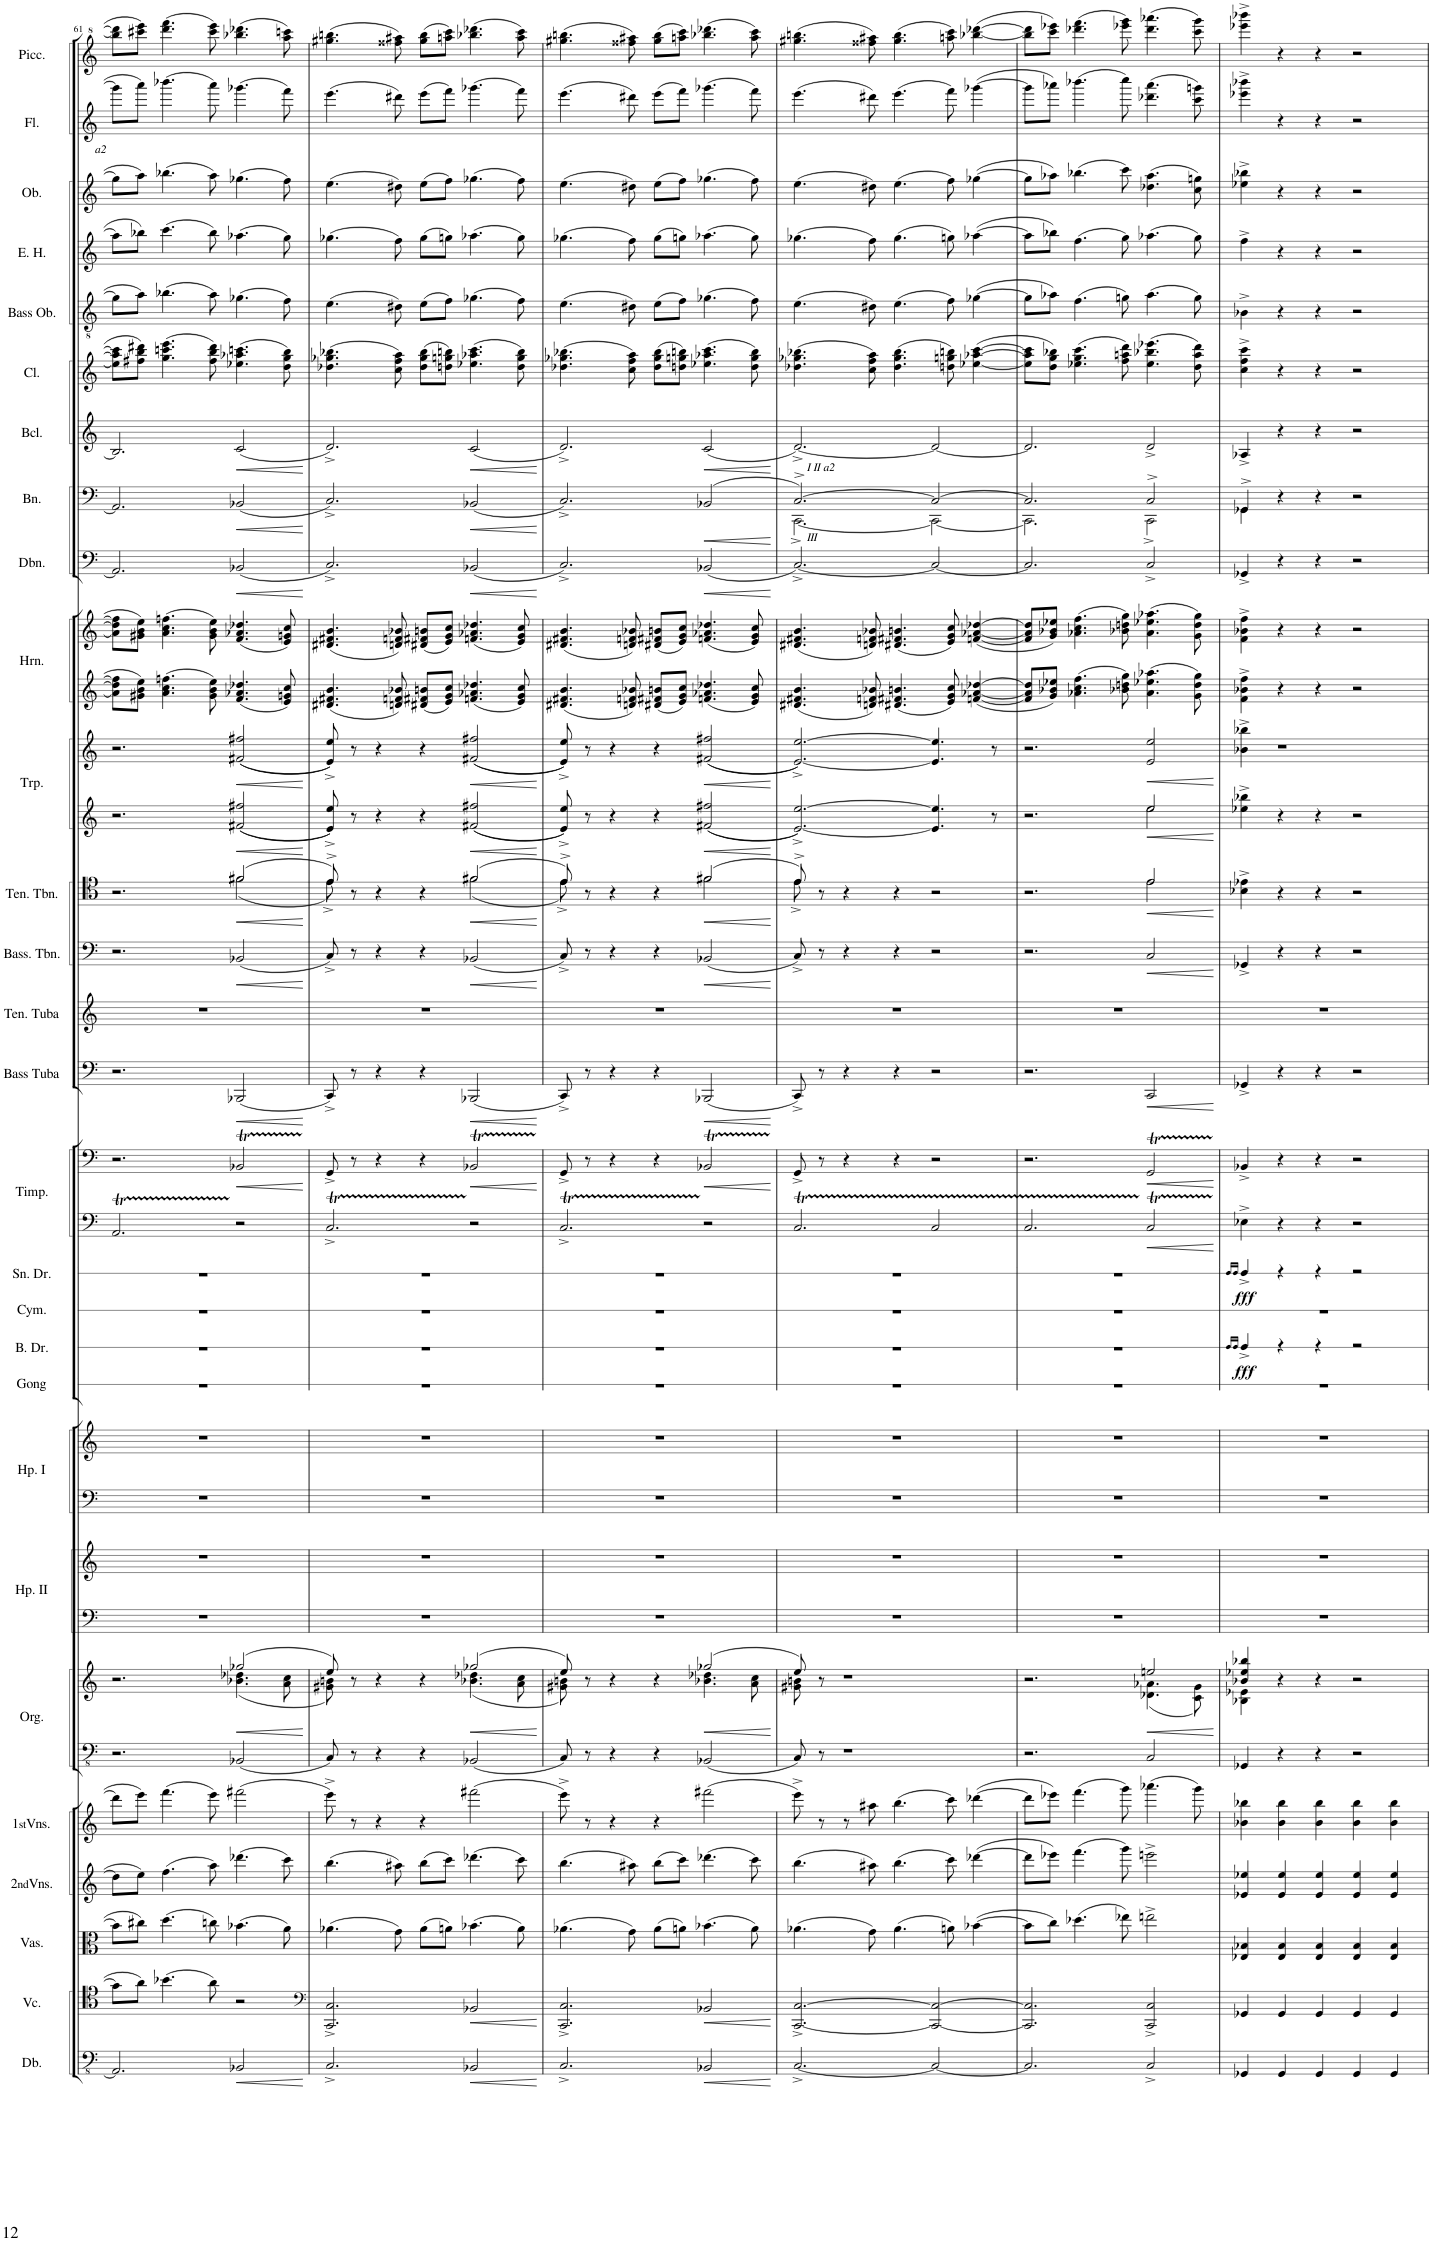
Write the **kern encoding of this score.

**kern	**dynam	**kern	**dynam	**kern	**kern	**kern	**kern	**kern	**dynam	**kern	**kern	**kern	**kern	**kern	**kern	**dynam	**kern	**kern	**dynam	**kern	**kern	**dynam	**kern	**dynam	**kern	**kern	**dynam	**kern	**dynam	**kern	**dynam	**kern	**dynam	**kern	**kern	**kern	**dynam	**kern	**dynam	**kern	**dynam	**kern	**kern	**kern	**kern	**kern	**kern
*part34	*part34	*part33	*part33	*part32	*part31	*part30	*part29	*part28	*part28	*part27	*part26	*part25	*part24	*part23	*part22	*part22	*part21	*part20	*part20	*part19	*part18	*part18	*part17	*part17	*part16	*part15	*part15	*part14	*part14	*part13	*part13	*part12	*part12	*part11	*part10	*part9	*part9	*part8	*part8	*part7	*part7	*part6	*part5	*part4	*part3	*part2	*part1
*staff34	*staff34	*staff33	*staff33	*staff32	*staff31	*staff30	*staff29	*staff28	*staff28	*staff27	*staff26	*staff25	*staff24	*staff23	*staff22	*staff22	*staff21	*staff20	*staff20	*staff19	*staff18	*staff18	*staff17	*staff17	*staff16	*staff15	*staff15	*staff14	*staff14	*staff13	*staff13	*staff12	*staff12	*staff11	*staff10	*staff9	*staff9	*staff8	*staff8	*staff7	*staff7	*staff6	*staff5	*staff4	*staff3	*staff2	*staff1
*I"Doublebasses	*	*I"Violoncellos	*	*I"Violas	*I"2ndViolins	*I"1stViolins	*I"Organ	*I"Organ	*	*I"Harp II	*I"Harp II	*I"Harp I	*I"Harp I	*I"Gong	*I"Bass Drum	*	*I"Cymbal	*I"Side Drum	*	*I"6 Timpani (two players)	*I"6 Timpani (two players)	*	*I"Bass Tuba	*	*I"Tenor Tuba in Bb	*I"Bass Trombone	*	*I"2 Tenor Trombones	*	*I"4 Trumpets in C	*	*I"4 Trumpets in C	*	*I"6 Horns in F	*I"6 Horns in F	*I"Double Bassoon	*	*I"3 Bassoons	*	*I"Bass Clarinet in Bb	*	*I"3 Clarinets in Bb	*I"Bass Oboe	*I"English Horn	*I"2 Oboes	*I"2 Flutes	*I"2 Piccolos
*I'Db.	*	*I'Vc.	*	*I'Vas.	*I'2ndVns.	*I'1stVns.	*I'Org.	*I'Org.	*	*I'Hp. II	*I'Hp. II	*I'Hp. I	*I'Hp. I	*I'Gong	*I'B. Dr.	*	*I'Cym.	*	*	*I'Timp.	*I'Timp.	*	*I'Bass Tuba	*	*I'Ten. Tuba	*I'Bass. Tbn.	*	*I'Ten. Tbn.	*	*I'Trp.	*	*I'Trp.	*	*I'Hrn.	*I'Hrn.	*I'Dbn.	*	*I'Bn.	*	*I'Bcl.	*	*I'Cl.	*I'Bass Ob.	*I'E. H.	*I'Ob.	*I'Fl.	*I'Picc.
!!LO:PB:g=z
*clefFv4	*	*clefC4	*	*clefC3	*clefG2	*clefG2	*clefFv4	*clefG2	*	*clefF4	*clefG2	*clefF4	*clefG2	*clefX	*clefX	*	*clefX	*clefX	*	*clefF4	*clefF4	*	*clefF4	*	*clefG2	*clefF4	*	*clefC4	*	*clefG2	*	*clefG2	*	*clefG2	*clefG2	*clefF4	*	*clefF4	*	*clefG2	*	*clefG2	*clefGv2	*clefG2	*clefG2	*clefG2	*clefG^2
*Trd7c12	*	*	*	*	*	*	*	*	*	*	*	*	*	*	*	*	*	*	*	*	*	*	*	*	*Trd8c14	*	*	*	*	*	*	*	*	*Trd4c7	*Trd4c7	*Trd7c12	*	*	*	*Trd8c14	*	*Trd1c2	*	*Trd4c7	*	*	*Trd-7c-12
*k[]	*	*k[]	*	*k[]	*k[]	*k[]	*k[]	*k[]	*	*k[]	*k[]	*k[]	*k[]	*k[]	*k[]	*	*k[]	*k[]	*	*k[]	*k[]	*	*k[]	*	*k[]	*k[]	*	*k[]	*	*k[]	*	*k[]	*	*k[]	*k[]	*k[]	*	*k[]	*	*k[]	*	*k[]	*k[]	*k[]	*k[]	*k[]	*k[]
*M5/4	*	*M5/4	*	*M5/4	*M5/4	*M5/4	*M5/4	*M5/4	*	*M5/4	*M5/4	*M5/4	*M5/4	*M5/4	*M5/4	*	*M5/4	*M5/4	*	*M5/4	*M5/4	*	*M5/4	*	*M5/4	*M5/4	*	*M5/4	*	*M5/4	*	*M5/4	*	*M5/4	*M5/4	*M5/4	*	*M5/4	*	*M5/4	*	*M5/4	*M5/4	*M5/4	*M5/4	*M5/4	*M5/4
=61	=61	=61	=61	=61	=61	=61	=61	=61	=61	=61	=61	=61	=61	=61	=61	=61	=61	=61	=61	=61	=61	=61	=61	=61	=61	=61	=61	=61	=61	=61	=61	=61	=61	=61	=61	=61	=61	=61	=61	=61	=61	=61	=61	=61	=61	=61	=61
*	*	*	*	*	*	*	*	*^	*	*	*	*	*	*	*	*	*	*	*	*	*	*	*	*	*	*	*	*^	*	*	*	*	*	*	*	*	*	*	*	*	*	*	*	*	*	*	*
!	!	!	!	!	!	!	!	!	!	!	!	!	!	!	!	!	!	!	!	!	!	!	!	!	!	!	!	!	!	!	!	!	!	!	!	!	!	!	!	!	!	!	!	!	!	!	!LO:TX:a:i:t=a2	!	!
2.AAA/]	.	8g\L]	.	8b\L]	8dd\L]	8ddd\L]	2.r	2.r	2.ryy	.	4%5r	4%5r	4%5r	4%5r	4%5r	4%5r	.	4%5r	4%5r	.	2.AAT/	2.r	.	2.r	.	4%5r	2.r	.	2.r	2.ryy	.	2.r	.	2.r	.	8a\] 8dd\] 8ff#\]L	8a\] 8dd\] 8ff#\]L	2.AA/]	.	2.AA/]	.	2.B/]	.	8ee\] 8aa\] 8ccc#\]L	8g\L]	8aa\L]	8gg\L]	8ggg\L]	8bbb\] 8dddd\]L
.	.	8a\J	.	8cc#X\J	8ee\J	8eee\J	.	.	.	.	.	.	.	.	.	.	.	.	.	.	.	.	.	.	.	.	.	.	.	.	.	.	.	.	.	8g#X\ 8b\ 8ee\J	8g#X\ 8b\ 8ee\J	.	.	.	.	.	.	8ff#X\ 8bb\ 8ddd#X\J	8a\J	8bb-X\J	8aa\J	8aaa\J	8cccc#X\ 8eeee\J
.	.	(4.b-X\	.	(4.dd\	(4.ff\	(4.fff\	.	.	.	.	.	.	.	.	.	.	.	.	.	.	.	.	.	.	.	.	.	.	.	.	.	.	.	.	.	4.a\ 4.cc\ 4.ffn\	(4.a\ 4.cc\ 4.ffn\	.	.	.	.	.	.	(4.gg\ 4.cccn\ 4.eee\	(4.b-X\	(4.ccc\	(4.bb-X\	(4.bbb-X\	(4.dddd\ 4.ffff\
.	.	8a\)	.	8ccn\)	8aa\)	8eee\)	.	.	.	.	.	.	.	.	.	.	.	.	.	.	.	.	.	.	.	.	.	.	.	.	.	.	.	.	.	8g#\ 8b\ 8ee\	8g#\ 8b\ 8ee\)	.	.	.	.	.	.	8ff#\ 8bb\ 8ddd#\)	8a\)	8bb-\)	8aa\)	8aaa\)	8cccc#\ 8eeee\)
!	!LO:HP:b	!	!	!	!	!	!	!	!	!LO:HP:b	!	!	!	!	!	!	!	!	!	!	!	!	!LO:HP:b	!	!LO:HP:b	!	!	!LO:HP:b	!	!	!LO:HP:b	!	!LO:HP:b	!	!LO:HP:b	!	!	!	!LO:HP:b	!	!LO:HP:b	!	!LO:HP:b	!	!	!	!	!	!
2BBB-X/	<	2r	.	(4.b-X\	(4.ddd-X\	(2fff#X\	2BBB-X/	(2gg-X/	(4.b-X\ 4.dd-X\	<	.	.	.	.	.	.	.	.	.	.	2r	2BB-XT/	<	(2BBB-X/	<	.	(2BB-X/	<	(2f#X/	(2f#\	<	2f#X/ 2ff#X/	<	((2f#X/ 2ff#X/	<	4.f/ 4.a-X/ 4.dd-X/	(4.f/ 4.a-X/ 4.dd-X/	(2BB-X/	<	(2BB-X/	<	(2c/	<	(4.ee-X\ 4.aa-X\ 4.cccn\	(4.g-X\	(4.aa-X\	(4.gg-X\	(4.ggg-X\	(4.bbb-X\ 4.dddd-X\
.	.	.	.	8a\)	8ccc\)	.	.	.	8a\ 8cc\	.	.	.	.	.	.	.	.	.	.	.	.	.	.	.	.	.	.	.	.	.	.	.	.	.	.	8e/ 8gn/ 8cc/	8e/ 8gn/ 8cc/)	.	.	.	.	.	.	8dd\ 8gg\ 8bb\)	8f\)	8gg\)	8ff\)	8fff\)	8aaa\ 8ccccn\)
*	*	*	*	*	*	*	*	*v	*v	*	*	*	*	*	*	*	*	*	*	*	*	*	*	*	*	*	*	*	*v	*v	*	*	*	*	*	*	*	*	*	*	*	*	*	*	*	*	*	*	*
.	.	.	.	.	.	.	.	.	.	.	.	.	.	.	.	.	.	.	.	.	.	.	.	.	.	.	.	.	.	.	.	.	[	.	.	.	[	.	[	.	[	.	.	.	.	.	.
=62	=62	=62	=62	=62	=62	=62	=62	=62	=62	=62	=62	=62	=62	=62	=62	=62	=62	=62	=62	=62	=62	=62	=62	=62	=62	=62	=62	=62	=62	=62	=62	=62	=62	=62	=62	=62	=62	=62	=62	=62	=62	=62	=62	=62	=62	=62	=62
*	*	*clefF4	*	*	*	*	*	*	*	*	*	*	*	*	*	*	*	*	*	*	*	*	*	*	*	*	*	*	*	*	*	*	*	*	*	*	*	*	*	*	*	*	*	*	*	*	*
*	*	*	*	*	*	*	*	*^	*	*	*	*	*	*	*	*	*	*	*	*	*	*	*	*	*	*	*	*^	*	*	*	*	*	*	*	*	*	*	*	*	*	*	*	*	*	*	*
2.CC^/	.	2.CC/^ 2.C/^	.	(4.a-X\	(4.bb\	8eee^\)	8CC/	8ee/)	8g#X\ 8bn\)	.	4%5r	4%5r	4%5r	4%5r	4%5r	4%5r	.	4%5r	4%5r	.	2.CT^/	8GG^/	.	8CC^/)	.	4%5r	8C^/)	.	8e^/)	8e^\)	.	8e/^ 8ee/^	.	8e/^ 8ee/^))	.	4.d#X/ 4.f#X/ 4.b/	(4.d#X/ 4.f#X/ 4.b/	2.C^/)	.	2.C^/)	.	2.d^/)	.	(4.dd-X\ 4.gg-X\ 4.bb-X\	(4.e\	(4.gg-X\	(4.ee\	(4.eee\	(4.ggg#X\ 4.bbbn\
.	.	.	.	.	.	8r	8r	8r	8ryy	.	.	.	.	.	.	.	.	.	.	.	.	8r	.	8r	.	.	8r	.	8r	8ryy	.	8r	.	8r	.	.	.	.	.	.	.	.	.	.	.	.	.	.	.
*	*	*	*	*	*	*	*	*v	*v	*	*	*	*	*	*	*	*	*	*	*	*	*	*	*	*	*	*	*	*v	*v	*	*	*	*	*	*	*	*	*	*	*	*	*	*	*	*	*	*	*
.	.	.	.	.	.	4r	4r	4r	.	.	.	.	.	.	.	.	.	.	.	.	4r	.	4r	.	.	4r	.	4r	.	4r	.	4r	.	.	.	.	.	.	.	.	.	.	.	.	.	.	.
.	.	.	.	8g\)	8aa#X\)	.	.	.	.	.	.	.	.	.	.	.	.	.	.	.	.	.	.	.	.	.	.	.	.	.	.	.	.	8dn/ 8fn/ 8b-X/	8dn/ 8fn/ 8b-X/)	.	.	.	.	.	.	8cc\ 8ff\ 8aa\)	8d#X\)	8ff\)	8dd#X\)	8ddd#X\)	8fff##X\ 8aaa#X\)
.	.	.	.	(8a-\L	(8bb\L	4r	4r	4r	.	.	.	.	.	.	.	.	.	.	.	.	4r	.	4r	.	.	4r	.	4r	.	4r	.	4r	.	8d#X/ 8f#X/ 8bn/L	(8d#X/ 8f#X/ 8bn/L	.	.	.	.	.	.	(8dd-\ 8gg-\ 8bb-\L	(8e\L	(8gg-\L	(8ee\L	(8eee\L	(8ggg#\ 8bbb\L
.	.	.	.	8an\J)	8ccc\J)	.	.	.	.	.	.	.	.	.	.	.	.	.	.	.	.	.	.	.	.	.	.	.	.	.	.	.	.	8e/ 8g/ 8cc/J	8e/ 8g/ 8cc/J)	.	.	.	.	.	.	8ddn\ 8ggn\ 8bbn\J)	8f\J)	8ggn\J)	8ff\J)	8fff\J)	8aaan\ 8cccc\J)
!	!LO:HP:b	!	!LO:HP:b	!	!	!	!	!	!LO:HP:b	!	!	!	!	!	!	!	!	!	!	!	!	!LO:HP:b	!	!LO:HP:b	!	!	!LO:HP:b	!	!LO:HP:b	!	!LO:HP:b	!	!LO:HP:b	!	!	!	!LO:HP:b	!	!LO:HP:b	!	!LO:HP:b	!	!	!	!	!	!
*	*	*	*	*	*	*	*	*^	*	*	*	*	*	*	*	*	*	*	*	*	*	*	*	*	*	*	*	*^	*	*	*	*	*	*	*	*	*	*	*	*	*	*	*	*	*	*	*
2BBB-X/	<	2BB-X/	<	(4.b-X\	(4.ddd-X\	(2fff#X\	2BBB-X/	(2gg-X/	(4.b-X\ 4.dd-X\	<	.	.	.	.	.	.	.	.	.	.	2r	2BB-XT/	<	(2BBB-X/	<	.	(2BB-X/	<	(2f#X/	(2f#\	<	2f#X/ 2ff#X/	<	((2f#X/ 2ff#X/	<	4.fn/ 4.a-X/ 4.dd-X/	(4.fn/ 4.a-X/ 4.dd-X/	(2BB-X/	<	(2BB-X/	<	(2c/	<	(4.ee-X\ 4.aa-X\ 4.ccc\	(4.g-X\	(4.aa-X\	(4.gg-X\	(4.ggg-X\	(4.bbb-X\ 4.dddd-X\
.	.	.	.	8a\)	8ccc\)	.	.	.	8a\ 8cc\	.	.	.	.	.	.	.	.	.	.	.	.	.	.	.	.	.	.	.	.	.	.	.	.	.	.	8e/ 8g/ 8cc/	8e/ 8g/ 8cc/)	.	.	.	.	.	.	8dd\ 8gg\ 8bb\)	8f\)	8gg\)	8ff\)	8fff\)	8aaa\ 8cccc\)
*	*	*	*	*	*	*	*	*v	*v	*	*	*	*	*	*	*	*	*	*	*	*	*	*	*	*	*	*	*	*v	*v	*	*	*	*	*	*	*	*	*	*	*	*	*	*	*	*	*	*	*
.	[	.	.	.	.	.	.	.	[	.	.	.	.	.	.	.	.	.	.	.	.	[	.	[	.	.	[	.	[	.	.	.	[ [	.	.	.	[	.	[	.	[	.	.	.	.	.	.
=63	=63	=63	=63	=63	=63	=63	=63	=63	=63	=63	=63	=63	=63	=63	=63	=63	=63	=63	=63	=63	=63	=63	=63	=63	=63	=63	=63	=63	=63	=63	=63	=63	=63	=63	=63	=63	=63	=63	=63	=63	=63	=63	=63	=63	=63	=63	=63
*	*	*	*	*	*	*	*	*^	*	*	*	*	*	*	*	*	*	*	*	*	*	*	*	*	*	*	*	*^	*	*	*	*	*	*	*	*	*	*	*	*	*	*	*	*	*	*	*
2.CC^/	.	2.CC/^ 2.C/^	.	(4.a-X\	(4.bb\	8eee^\)	8CC/	8ee/)	8g#X\ 8bn\)	.	4%5r	4%5r	4%5r	4%5r	4%5r	4%5r	.	4%5r	4%5r	.	2.CT^/	8GG^/	.	8CC^/)	.	4%5r	8C^/)	.	8e^/)	8e^\)	.	8e/^ 8ee/^	.	8e/^ 8ee/^))	.	4.d#X/ 4.f#X/ 4.b/	(4.d#X/ 4.f#X/ 4.b/	2.C^/)	.	2.C^/)	.	2.d^/)	.	(4.dd-X\ 4.gg-X\ 4.bb-X\	(4.e\	(4.gg-X\	(4.ee\	(4.eee\	(4.ggg#X\ 4.bbbn\
.	.	.	.	.	.	8r	8r	8r	8ryy	.	.	.	.	.	.	.	.	.	.	.	.	8r	.	8r	.	.	8r	.	8r	8ryy	.	8r	.	8r	.	.	.	.	.	.	.	.	.	.	.	.	.	.	.
*	*	*	*	*	*	*	*	*v	*v	*	*	*	*	*	*	*	*	*	*	*	*	*	*	*	*	*	*	*	*v	*v	*	*	*	*	*	*	*	*	*	*	*	*	*	*	*	*	*	*	*
.	.	.	.	.	.	4r	4r	4r	.	.	.	.	.	.	.	.	.	.	.	.	4r	.	4r	.	.	4r	.	4r	.	4r	.	4r	.	.	.	.	.	.	.	.	.	.	.	.	.	.	.
.	.	.	.	8g\)	8aa#X\)	.	.	.	.	.	.	.	.	.	.	.	.	.	.	.	.	.	.	.	.	.	.	.	.	.	.	.	.	8dn/ 8fn/ 8b-X/	8dn/ 8fn/ 8b-X/)	.	.	.	.	.	.	8cc\ 8ff\ 8aa\)	8d#X\)	8ff\)	8dd#X\)	8ddd#X\)	8fff##X\ 8aaa#X\)
.	.	.	.	(8a-\L	(8bb\L	4r	4r	4r	.	.	.	.	.	.	.	.	.	.	.	.	4r	.	4r	.	.	4r	.	4r	.	4r	.	4r	.	8d#X/ 8f#X/ 8bn/L	(8d#X/ 8f#X/ 8bn/L	.	.	.	.	.	.	(8dd-\ 8gg-\ 8bb-\L	(8e\L	(8gg-\L	(8ee\L	(8eee\L	(8ggg#\ 8bbb\L
.	.	.	.	8an\J)	8ccc\J)	.	.	.	.	.	.	.	.	.	.	.	.	.	.	.	.	.	.	.	.	.	.	.	.	.	.	.	.	8e/ 8g/ 8cc/J	8e/ 8g/ 8cc/J)	.	.	.	.	.	.	8ddn\ 8ggn\ 8bbn\J)	8f\J)	8ggn\J)	8ff\J)	8fff\J)	8aaan\ 8cccc\J)
!	!	!	!	!	!	!	!	!	!LO:HP:b	!	!	!	!	!	!	!	!	!	!	!	!	!LO:HP:b	!	!LO:HP:b	!	!	!LO:HP:b	!	!LO:HP:b	!	!LO:HP:b	!	!LO:HP:b	!	!	!	!LO:HP:b	!	!LO:HP:b	!	!LO:HP:b	!	!	!	!	!	!
*	*	*	*	*	*	*	*	*^	*	*	*	*	*	*	*	*	*	*	*	*	*	*	*	*	*	*	*	*^	*	*	*	*	*	*	*	*	*	*	*	*	*	*	*	*	*	*	*
2BBB-X/	.	2BB-X/	.	(4.b-X\	(4.ddd-X\	(2fff#X\	2BBB-X/	(2gg-X/	4.b-X\ 4.dd-X\	<	.	.	.	.	.	.	.	.	.	.	2r	2BB-XT/	<	(2BBB-X/	<	.	(2BB-X/	<	(2f#X/	2f#\	<	2f#X/ 2ff#X/	<	((2f#X/ 2ff#X/	<	4.fn/ 4.a-X/ 4.dd-X/	(4.fn/ 4.a-X/ 4.dd-X/	(2BB-X/	<	(2BB-X/	<	(2c/	<	(4.ee-X\ 4.aa-X\ 4.ccc\	(4.g-X\	(4.aa-X\	(4.gg-X\	(4.ggg-X\	(4.bbb-X\ 4.dddd-X\
.	.	.	.	8a\)	8ccc\)	.	.	.	8a\ 8cc\	.	.	.	.	.	.	.	.	.	.	.	.	.	.	.	.	.	.	.	.	.	.	.	.	.	.	8e/ 8g/ 8cc/	8e/ 8g/ 8cc/)	.	.	.	.	.	.	8dd\ 8gg\ 8bb\)	8f\)	8gg\)	8ff\)	8fff\)	8aaa\ 8cccc\)
*	*	*	*	*	*	*	*	*v	*v	*	*	*	*	*	*	*	*	*	*	*	*	*	*	*	*	*	*	*	*v	*v	*	*	*	*	*	*	*	*	*	*	*	*	*	*	*	*	*	*	*
.	[	.	[	.	.	.	.	.	[	.	.	.	.	.	.	.	.	.	.	.	.	[	.	[	.	.	[	.	[	.	.	.	[ [	.	.	.	[	.	[	.	[	.	.	.	.	.	.
=64	=64	=64	=64	=64	=64	=64	=64	=64	=64	=64	=64	=64	=64	=64	=64	=64	=64	=64	=64	=64	=64	=64	=64	=64	=64	=64	=64	=64	=64	=64	=64	=64	=64	=64	=64	=64	=64	=64	=64	=64	=64	=64	=64	=64	=64	=64	=64
*	*	*	*	*	*	*	*	*^	*	*	*	*	*	*	*	*	*	*	*	*	*	*	*	*	*	*	*	*^	*	*	*	*	*	*	*	*	*	*^	*	*	*	*	*	*	*	*	*
!	!	!	!	!	!	!	!	!	!	!	!	!	!	!	!	!	!	!	!	!	!	!	!	!	!	!	!	!	!	!	!	!	!	!	!	!	!	!	!	!LO:TX:a:i:t=I II a2	!	!	!	!	!	!	!	!	!	!
!	!	!	!	!	!	!	!	!	!	!	!	!	!	!	!	!	!	!	!	!	!	!	!	!	!	!	!	!	!	!	!	!	!	!	!	!	!	!	!	!LO:TX:b:i:t=III	!	!	!	!	!	!	!	!	!	!
[2.CC^/	.	[2.CC/^ [2.C/^	.	(4.a-X\	(4.bb\	8eee^\)	8CC/	8ee/)	8g#X\ 8bn\	.	4%5r	4%5r	4%5r	4%5r	4%5r	4%5r	.	4%5r	4%5r	.	2.CT/	8GG^/	.	8CC^/)	.	4%5r	8C^/)	.	8e^/)	8e^\	.	[2.e/^ [2.ee/^	.	[2.e/^ [2.ee/^))	.	4.d#X/ 4.f#X/ 4.b/	(4.d#X/ 4.f#X/ 4.b/	[2.C^/)	.	[2.C^/)	[2.CC^\	.	[2.d^/)	.	(4.dd-X\ 4.gg-X\ 4.bb-X\	(4.e\	(4.gg-X\	(4.ee\	(4.eee\	(4.ggg#X\ 4.bbbn\
.	.	.	.	.	.	8r	8r	8r	1ryy	.	.	.	.	.	.	.	.	.	.	.	.	8r	.	8r	.	.	8r	.	8r	1ryy	.	.	.	.	.	.	.	.	.	.	.	.	.	.	.	.	.	.	.	.
.	.	.	.	.	.	8r	1r	1r	.	.	.	.	.	.	.	.	.	.	.	.	.	4r	.	4r	.	.	4r	.	4r	.	.	.	.	.	.	.	.	.	.	.	.	.	.	.	.	.	.	.	.	.
.	.	.	.	8g\)	8aa#X\)	8aa#X\	.	.	.	.	.	.	.	.	.	.	.	.	.	.	.	.	.	.	.	.	.	.	.	.	.	.	.	.	.	8dn/ 8fn/ 8b-X/	8dn/ 8fn/ 8b-X/)	.	.	.	.	.	.	.	8cc\ 8ff\ 8aa\)	8d#X\)	8ff\)	8dd#X\)	8ddd#X\)	8fff##X\ 8aaa#X\)
.	.	.	.	(4.a-\	(4.bb\	(4.bb\	.	.	.	.	.	.	.	.	.	.	.	.	.	.	.	4r	.	4r	.	.	4r	.	4r	.	.	.	.	.	.	4.d#X/ 4.f#X/ 4.bn/	(4.d#X/ 4.f#X/ 4.bn/	.	.	.	.	.	.	.	(4.dd-\ 4.gg-\ 4.bb-\	(4.e\	(4.gg-\	(4.ee\	(4.eee\	(4.ggg#\ 4.bbb\
2CC/_	.	2CC/_ 2C/_	.	.	.	.	.	.	.	.	.	.	.	.	.	.	.	.	.	.	2C/	2r	.	2r	.	.	2r	.	2r	.	.	4.e/] 4.ee/]	.	4.e/] 4.ee/]	.	.	.	2C/_	.	2C/_	2CC\_	.	2d/_	.	.	.	.	.	.	.
.	.	.	.	8an\)	8ccc\)	8ccc\)	.	.	.	.	.	.	.	.	.	.	.	.	.	.	.	.	.	.	.	.	.	.	.	.	.	.	.	.	.	8e/ 8g/ 8cc/	8e/ 8g/ 8cc/)	.	.	.	.	.	.	.	8ddn\ 8ggn\ 8bbn\)	8f\)	8ggn\)	8ff\)	8fff\)	8aaan\ 8cccc\)
.	.	.	.	([4b-X\	([4ddd-X\	([4ddd-X\	.	.	.	.	.	.	.	.	.	.	.	.	.	.	.	.	.	.	.	.	.	.	.	.	.	.	.	.	.	[4fn/ [4a-X/ [4dd-X/	([4fn/ [4a-X/ [4dd-X/	.	.	.	.	.	.	.	([4ee-X\ [4aa-X\ [4ccc\	([4g-X\	([4aa-X\	([4gg-X\	([4ggg-X\	([4bbb-X\ [4dddd-X\
.	.	.	.	.	.	.	.	.	8ryy	.	.	.	.	.	.	.	.	.	.	.	.	.	.	.	.	.	.	.	.	8ryy	.	8r	.	8r	.	.	.	.	.	.	.	.	.	.	.	.	.	.	.	.
=65	=65	=65	=65	=65	=65	=65	=65	=65	=65	=65	=65	=65	=65	=65	=65	=65	=65	=65	=65	=65	=65	=65	=65	=65	=65	=65	=65	=65	=65	=65	=65	=65	=65	=65	=65	=65	=65	=65	=65	=65	=65	=65	=65	=65	=65	=65	=65	=65	=65	=65
*	*	*	*	*	*	*	*	*	*	*	*	*	*	*	*	*	*	*	*	*	*	*	*	*	*	*	*	*	*	*	*	*^	*	*	*	*	*	*	*	*	*	*	*	*	*	*	*	*	*	*
2.CC/]	.	2.CC/] 2.C/]	.	8b-\L]	8ddd-\L]	8ddd-\L]	2.r	2.r	2.ryy	.	4%5r	4%5r	4%5r	4%5r	4%5r	4%5r	.	4%5r	4%5r	.	2.C/	2.r	.	2.r	.	4%5r	2.r	.	2.r	2.ryy	.	2.r	2.ryy	.	2.r	.	8f/] 8a-/] 8dd-/]L	8f/] 8a-/] 8dd-/]L	2.C/]	.	2.C/]	2.CC\]	.	2.d/]	.	8ee-\] 8aa-\] 8ccc\]L	8g-\L]	8aa-\L]	8gg-\L]	8ggg-\L]	8bbb-\] 8dddd-\]L
.	.	.	.	8cc\J)	8eee-X\J)	8eee-X\J)	.	.	.	.	.	.	.	.	.	.	.	.	.	.	.	.	.	.	.	.	.	.	.	.	.	.	.	.	.	.	8g/ 8b-X/ 8ee-X/J	8g/ 8b-X/ 8ee-X/J)	.	.	.	.	.	.	.	8dd\ 8gg\ 8bb-X\J)	8a-X\J)	8bb-X\J)	8aa-X\J)	8aaa-X\J)	8cccc\ 8eeee-X\J)
.	.	.	.	(4.dd-X\	(4.fff\	(4.fff\	.	.	.	.	.	.	.	.	.	.	.	.	.	.	.	.	.	.	.	.	.	.	.	.	.	.	.	.	.	.	4.a-X\ 4.cc\ 4.ff\	(4.a-X\ 4.cc\ 4.ff\	.	.	.	.	.	.	.	(4.ee-X\ 4.gg\ 4.ccc\	(4.f\	(4.ff\	(4.bb-X\	(4.bbb-X\	(4.dddd-X\ 4.ffff\
.	.	.	.	8ee-X\)	8ggg\)	8ggg\)	.	.	.	.	.	.	.	.	.	.	.	.	.	.	.	.	.	.	.	.	.	.	.	.	.	.	.	.	.	.	8b-X\ 8ddn\ 8gg\	8b-X\ 8ddn\ 8gg\)	.	.	.	.	.	.	.	8ff\ 8aan\ 8ddd\)	8gn\)	8gg\)	8ccc\)	8cccc\)	8eeee-X\ 8gggg\)
!	!	!	!	!	!	!	!	!	!	!	!	!	!	!	!	!	!	!	!	!	!	!	!LO:HP:b	!	!	!	!	!	!	!	!	!	!	!	!	!LO:HP:b	!	!	!	!	!	!	!	!	!	!	!	!	!	!	!
2CC^/	.	2CC/^ 2C/^	.	2een^\	2eeen^\	(4.aaa-X\	2CC/	2een/	(4.d-X\ 4.a-X\	.	.	.	.	.	.	.	.	.	.	.	2CT/	2GGT/	<	2CC/	.	.	2C/	.	2e/	2e\	.	2ee/	2ee\	.	2e/ 2ee/	<	4.a-\ 4.ee-X\ 4.aa-X\	(4.a-\ 4.ee-X\ 4.aa-X\	2C^/	.	2C^/	2CC^\	.	2d^/	.	(4.ee-\ 4.bb-X\ 4.eee-X\	(4.a-\	(4.aa-X\	(4.dd-X\ 4.aa-\	(4.ddd-X\ 4.aaa-\	(4.dddd-\ 4.aaaa-X\
.	.	.	.	.	.	8ggg\)	.	.	8c\ 8g\)	.	.	.	.	.	.	.	.	.	.	.	.	.	.	.	.	.	.	.	.	.	.	.	.	.	.	.	8g\ 8dd\ 8gg\	8g\ 8dd\ 8gg\)	.	.	.	.	.	.	.	8dd\ 8aa\ 8ddd\)	8g\)	8gg\)	8cc\ 8ggn\)	8ccc\ 8gggn\)	8cccc\ 8gggg\)
*	*	*	*	*	*	*	*	*	*	*	*	*	*	*	*	*	*	*	*	*	*	*	*	*	*	*	*	*	*v	*v	*	*	*	*	*	*	*	*	*	*	*v	*v	*	*	*	*	*	*	*	*	*
*	*	*	*	*	*	*	*	*v	*v	*	*	*	*	*	*	*	*	*	*	*	*	*	*	*	*	*	*	*	*	*	*v	*v	*	*	*	*	*	*	*	*	*	*	*	*	*	*	*	*	*
.	.	.	.	.	.	.	.	.	[	.	.	.	.	.	.	.	.	.	.	.	.	[ [	.	[	.	.	[	.	[	.	.	.	[ [	.	.	.	.	.	.	.	.	.	.	.	.	.	.
=66	=66	=66	=66	=66	=66	=66	=66	=66	=66	=66	=66	=66	=66	=66	=66	=66	=66	=66	=66	=66	=66	=66	=66	=66	=66	=66	=66	=66	=66	=66	=66	=66	=66	=66	=66	=66	=66	=66	=66	=66	=66	=66	=66	=66	=66	=66	=66
.	.	.	.	.	.	.	.	.	.	.	.	.	.	.	16qRe/LL	.	.	16qRe/LL	.	.	.	.	.	.	.	.	.	.	.	.	.	.	.	.	.	.	.	.	.	.	.	.	.	.	.	.	.
.	.	.	.	.	.	.	.	.	.	.	.	.	.	.	16qRe/JJ	.	.	16qRe/JJ	.	.	.	.	.	.	.	.	.	.	.	.	.	.	.	.	.	.	.	.	.	.	.	.	.	.	.	.	.
*	*	*	*	*	*	*	*	*^	*	*	*	*	*	*	*	*	*	*	*	*	*	*	*	*	*	*	*	*	*	*	*	*	*	*	*	*	*	*^	*	*	*	*	*	*	*	*	*
!	!	!	!	!	!	!	!	!	!	!	!	!	!	!	!	!	!LO:DY:b	!	!	!LO:DY:b	!	!	!	!	!	!	!	!	!	!	!	!	!	!	!	!	!	!	!	!	!	!	!	!	!	!	!	!	!
4GGG-X'/	.	4GG-X'/	.	4E-X/' 4B-X/'	4e-X/' 4ee-X/'	4b-X\' 4bb-X\'	4GGG-X/	4b-X/ 4ee-X/ 4bb-X/	4B-X\ 4e-X\	.	4%5r	4%5r	4%5r	4%5r	4%5r	4Re^/	fff	4%5r	4Re^/	fff	4E-X^\	4BB-X^/	.	4GG-X^/	.	4%5r	4GG-X^/	.	4B-X\^ 4e-X\^	.	4ee-X\^ 4bb-X\^	.	4b-X\^ 4bb-X\^	.	4f\^ 4b-X\^ 4ff\^	4f\^ 4b-X\^ 4ff\^	4GG-X^/	.	4GG-X^/	4GG-\	.	4A-X^/	.	4cc\^ 4ff\^ 4ccc\^	4B-X^\	4ff^\	4ee-X\^ 4bb-X\^	4eee-X\^ 4bbb-X\^	4eeee-X\^ 4bbbb-X\^
4GGG-'/	.	4GG-'/	.	4E-/' 4B-/'	4e-/' 4ee-/'	4b-\' 4bb-\'	4r	4r	1ryy	.	.	.	.	.	.	4r	.	.	4r	.	4r	4r	.	4r	.	.	4r	.	4r	.	4r	.	1r	.	4r	4r	4r	.	4r	1ryy	.	4r	.	4r	4r	4r	4r	4r	4r
4GGG-'/	.	4GG-'/	.	4E-/' 4B-/'	4e-/' 4ee-/'	4b-\' 4bb-\'	4r	4r	.	.	.	.	.	.	.	4r	.	.	4r	.	4r	4r	.	4r	.	.	4r	.	4r	.	4r	.	.	.	4r	4r	4r	.	4r	.	.	4r	.	4r	4r	4r	4r	4r	4r
4GGG-'/	.	4GG-'/	.	4E-/' 4B-/'	4e-/' 4ee-/'	4b-\' 4bb-\'	2r	2r	.	.	.	.	.	.	.	2r	.	.	2r	.	2r	2r	.	2r	.	.	2r	.	2r	.	2r	.	.	.	2r	2r	2r	.	2r	.	.	2r	.	2r	2r	2r	2r	2r	2r
4GGG-'/	.	4GG-'/	.	4E-/' 4B-/'	4e-/' 4ee-/'	4b-\' 4bb-\'	.	.	.	.	.	.	.	.	.	.	.	.	.	.	.	.	.	.	.	.	.	.	.	.	.	.	.	.	.	.	.	.	.	.	.	.	.	.	.	.	.	.	.
*	*	*	*	*	*	*	*	*v	*v	*	*	*	*	*	*	*	*	*	*	*	*	*	*	*	*	*	*	*	*	*	*	*	*	*	*	*	*	*	*v	*v	*	*	*	*	*	*	*	*	*
=	=	=	=	=	=	=	=	=	=	=	=	=	=	=	=	=	=	=	=	=	=	=	=	=	=	=	=	=	=	=	=	=	=	=	=	=	=	=	=	=	=	=	=	=	=	=	=
*-	*-	*-	*-	*-	*-	*-	*-	*-	*-	*-	*-	*-	*-	*-	*-	*-	*-	*-	*-	*-	*-	*-	*-	*-	*-	*-	*-	*-	*-	*-	*-	*-	*-	*-	*-	*-	*-	*-	*-	*-	*-	*-	*-	*-	*-	*-	*-
